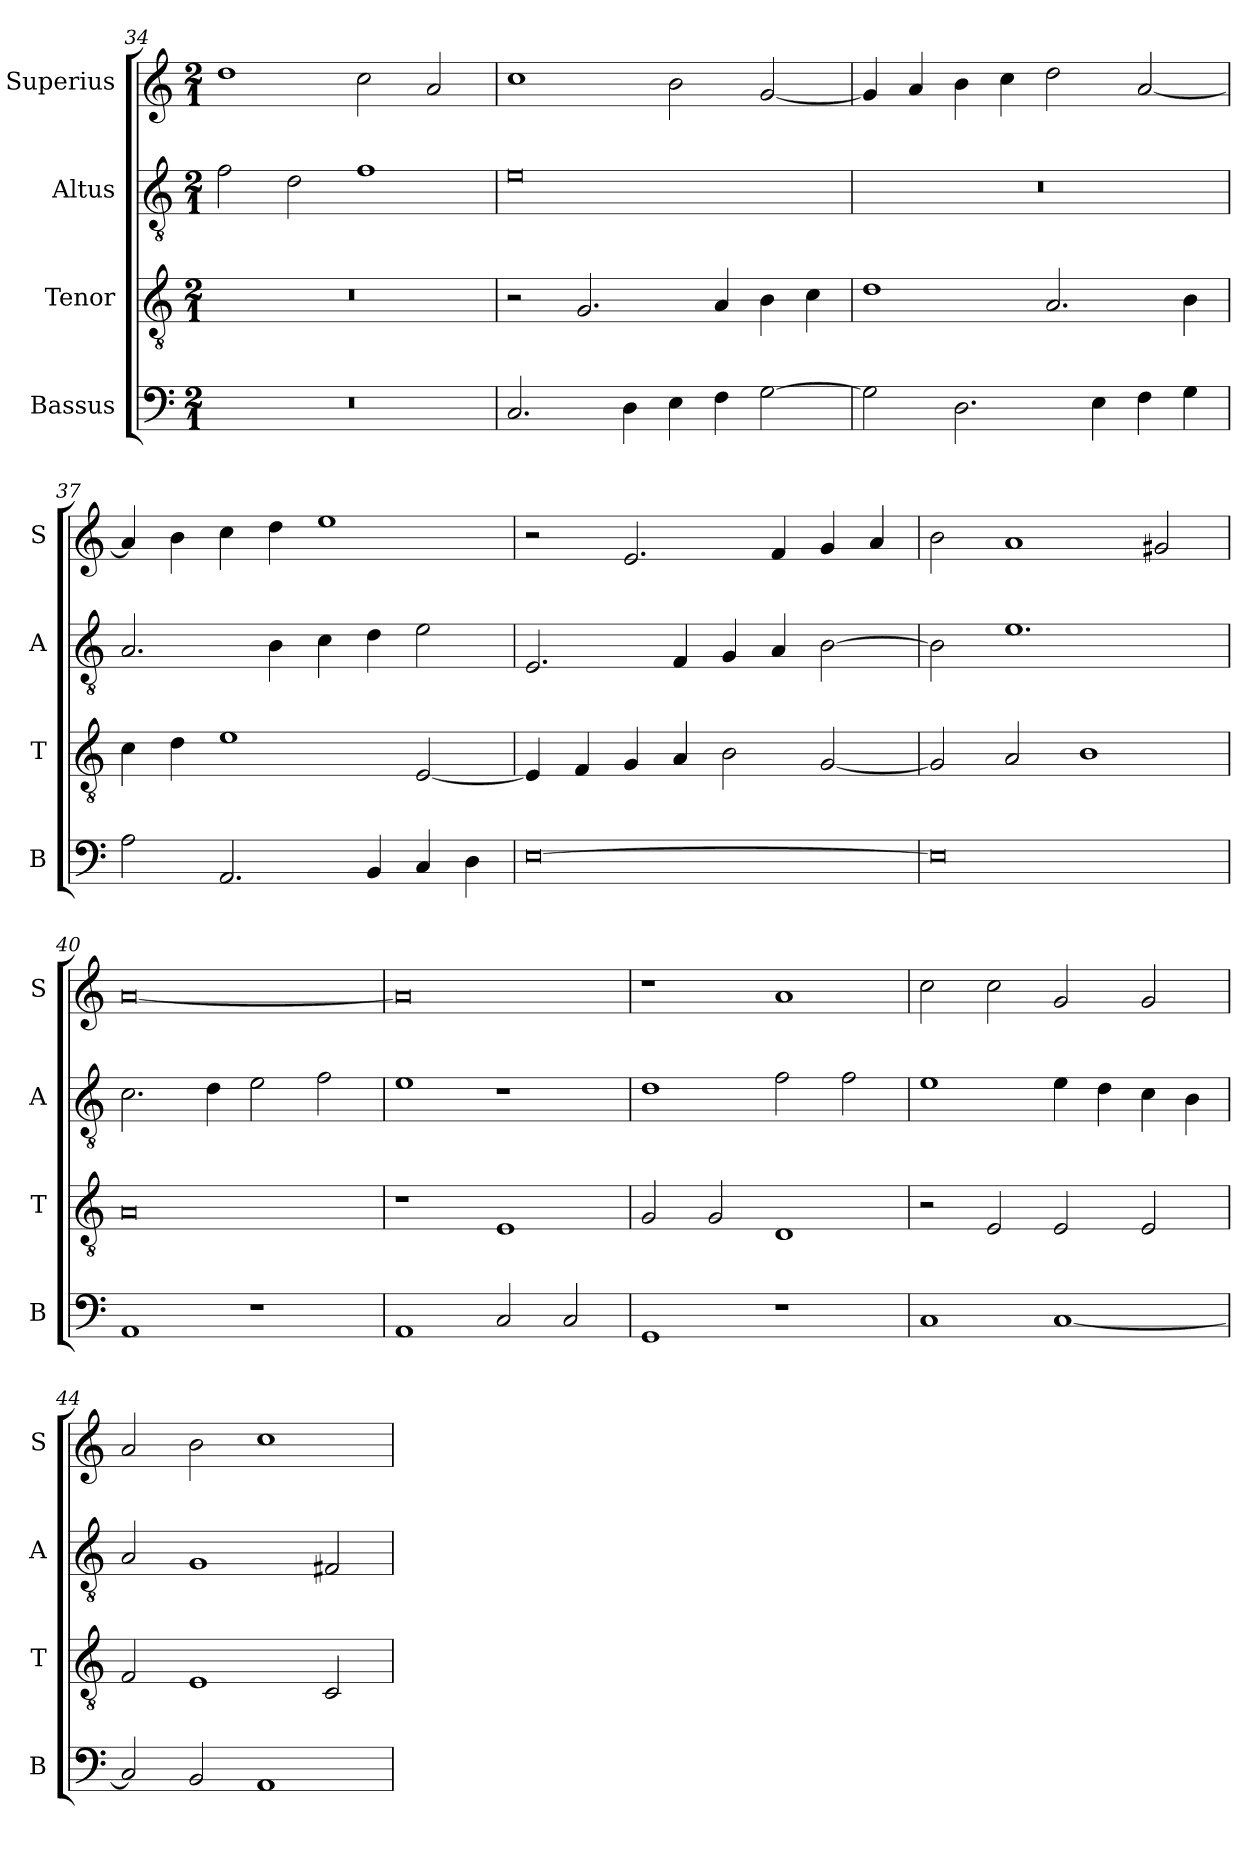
**kern	**kern	**kern	**kern
*part4	*part3	*part2	*part1
*staff4	*staff3	*staff2	*staff1
*I"Bassus	*I"Tenor	*I"Altus	*I"Superius
*I'B	*I'T	*I'A	*I'S
*clefF4	*clefGv2	*clefGv2	*clefG2
*k[]	*k[]	*k[]	*k[]
*M2/1	*M2/1	*M2/1	*M2/1
=34	=34	=34	=34
0r	0r	2f\	1dd
.	.	2d\	.
.	.	1f	2cc\
.	.	.	2a/
=35	=35	=35	=35
2.C/	2r	0e	1cc
.	2.G/	.	.
4D\	.	.	.
4E\	.	.	2b\
4F\	4A/	.	.
[2G\	4B\	.	[2g/
.	4c\	.	.
=36	=36	=36	=36
2G\]	1d	0r	4g/]
.	.	.	4a/
2.D\	.	.	4b\
.	.	.	4cc\
.	2.A/	.	2dd\
4E\	.	.	.
4F\	.	.	[2a/
4G\	4B\	.	.
=37	=37	=37	=37
2A\	4c\	2.A/	4a/]
.	4d\	.	4b\
2.AA/	1e	.	4cc\
.	.	4B\	4dd\
.	.	4c\	1ee
4BB/	.	4d\	.
4C/	[2E/	2e\	.
4D\	.	.	.
=38	=38	=38	=38
[0E	4E/]	2.E/	2r
.	4F/	.	.
.	4G/	.	2.e/
.	4A/	4F/	.
.	2B\	4G/	.
.	.	4A/	4f/
.	[2G/	[2B\	4g/
.	.	.	4a/
=39	=39	=39	=39
0E]	2G/]	2B\]	2b\
.	2A/	1.e	1a
.	1B	.	.
.	.	.	2g#X/
=40	=40	=40	=40
1AA	0A	2.c\	[0a
.	.	4d\	.
1r	.	2e\	.
.	.	2f\	.
=41	=41	=41	=41
1AA	1r	1e	0a]
2C/	1E	1r	.
2C/	.	.	.
=42	=42	=42	=42
1GG	2G/	1d	1r
.	2G/	.	.
1r	1D	2f\	1a
.	.	2f\	.
=43	=43	=43	=43
1C	2r	1e	2cc\
.	2E/	.	2cc\
[1C	2E/	4e\	2g/
.	.	4d\	.
.	2E/	4c\	2g/
.	.	4B\	.
=44	=44	=44	=44
2C/]	2F/	2A/	2a/
2BB/	1E	1G	2b\
1AA	.	.	1cc
.	2C/	2F#X/	.
=	=	=	=
*-	*-	*-	*-
